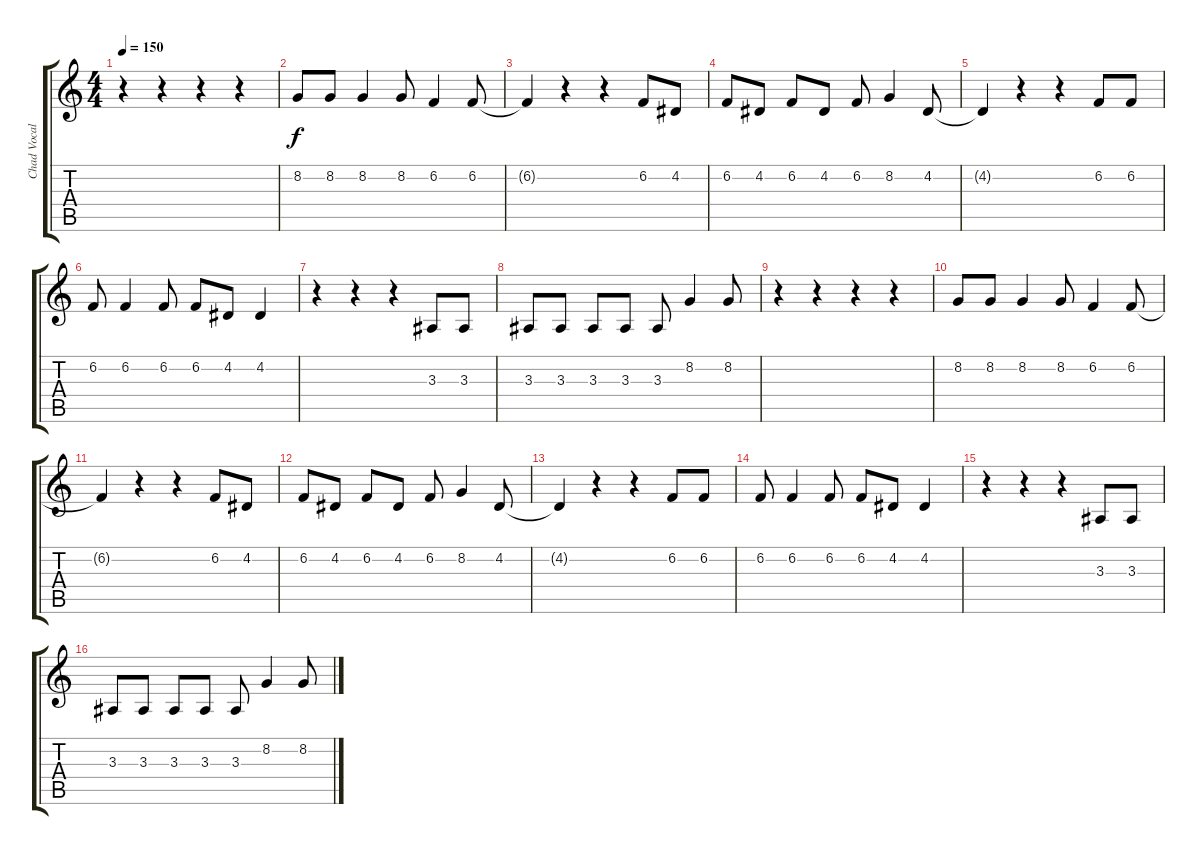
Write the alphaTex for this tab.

\track ("Chad Vocal" "Chad Vocal") {instrument stringensemble1}
\staff {score tabs}
\tuning (E4 B3 G3 D3 A2 E2) {hide}
\ts (4 4)
\tempo 150
\clef g2
\ks c
r.4{dy f} r.4 r.4 r.4 |
8.2.8 8.2.8 8.2.4 8.2.8 6.2.4 6.2.8 |
6.2{t}.4 r.4 r.4 6.2.8 4.2.8 |
6.2.8 4.2.8 6.2.8 4.2.8 6.2.8 8.2.4 4.2.8 |
4.2{t}.4 r.4 r.4 6.2.8 6.2.8 |
6.2.8 6.2.4 6.2.8 6.2.8 4.2.8 4.2.4 |
r.4 r.4 r.4 3.3.8 3.3.8 |
3.3.8 3.3.8 3.3.8 3.3.8 3.3.8 8.2.4 8.2.8 |
r.4 r.4 r.4 r.4 |
8.2.8 8.2.8 8.2.4 8.2.8 6.2.4 6.2.8 |
6.2{t}.4 r.4 r.4 6.2.8 4.2.8 |
6.2.8 4.2.8 6.2.8 4.2.8 6.2.8 8.2.4 4.2.8 |
4.2{t}.4 r.4 r.4 6.2.8 6.2.8 |
6.2.8 6.2.4 6.2.8 6.2.8 4.2.8 4.2.4 |
r.4 r.4 r.4 3.3.8 3.3.8 |
3.3.8 3.3.8 3.3.8 3.3.8 3.3.8 8.2.4 8.2.8
